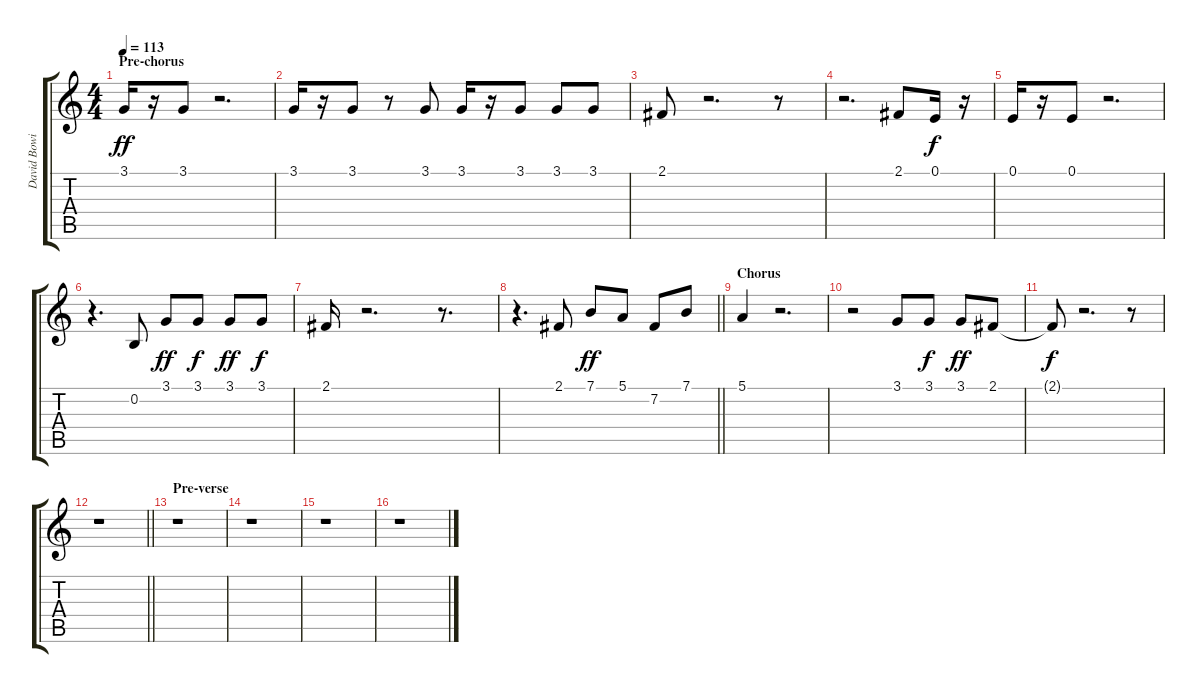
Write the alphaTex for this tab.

\track ("David Bowie / Vocals" "David Bowi") {instrument lead3calliope}
\staff {score tabs}
\tuning (E4 B3 G3 D3 A2 E2) {hide}
\ts (4 4)
\section ("" "Pre-chorus")
\tempo 113
\clef g2
\ks c
3.1.16{dy ff} r.16 3.1.8 r.2{d} |
3.1.16 r.16 3.1.8 r.8 3.1.8 3.1.16 r.16 3.1.8 3.1.8 3.1.8 |
2.1.8 r.2{d} r.8 |
r.2{d} 2.1.8 0.1.16{dy f} r.16 |
0.1.16 r.16 0.1.8 r.2{d} |
r.4{d} 0.2.8 3.1.8{dy ff} 3.1.8{dy f} 3.1.8{dy ff} 3.1.8{dy f} |
2.1.16 r.2{d} r.8{d} |
\barLineRight lightlight
r.4{d} 2.1.8 7.1.8{dy ff} 5.1.8 7.2.8 7.1.8 |
\section ("" "Chorus")
5.1.4 r.2{d} |
r.2 3.1.8 3.1.8{dy f} 3.1.8{dy ff} 2.1.8 |
2.1{t}.8{dy f} r.2{d} r.8 |
\barLineRight lightlight
r.1 |
\section ("" "Pre-verse")
r.1 |
r.1 |
r.1 |
r.1
